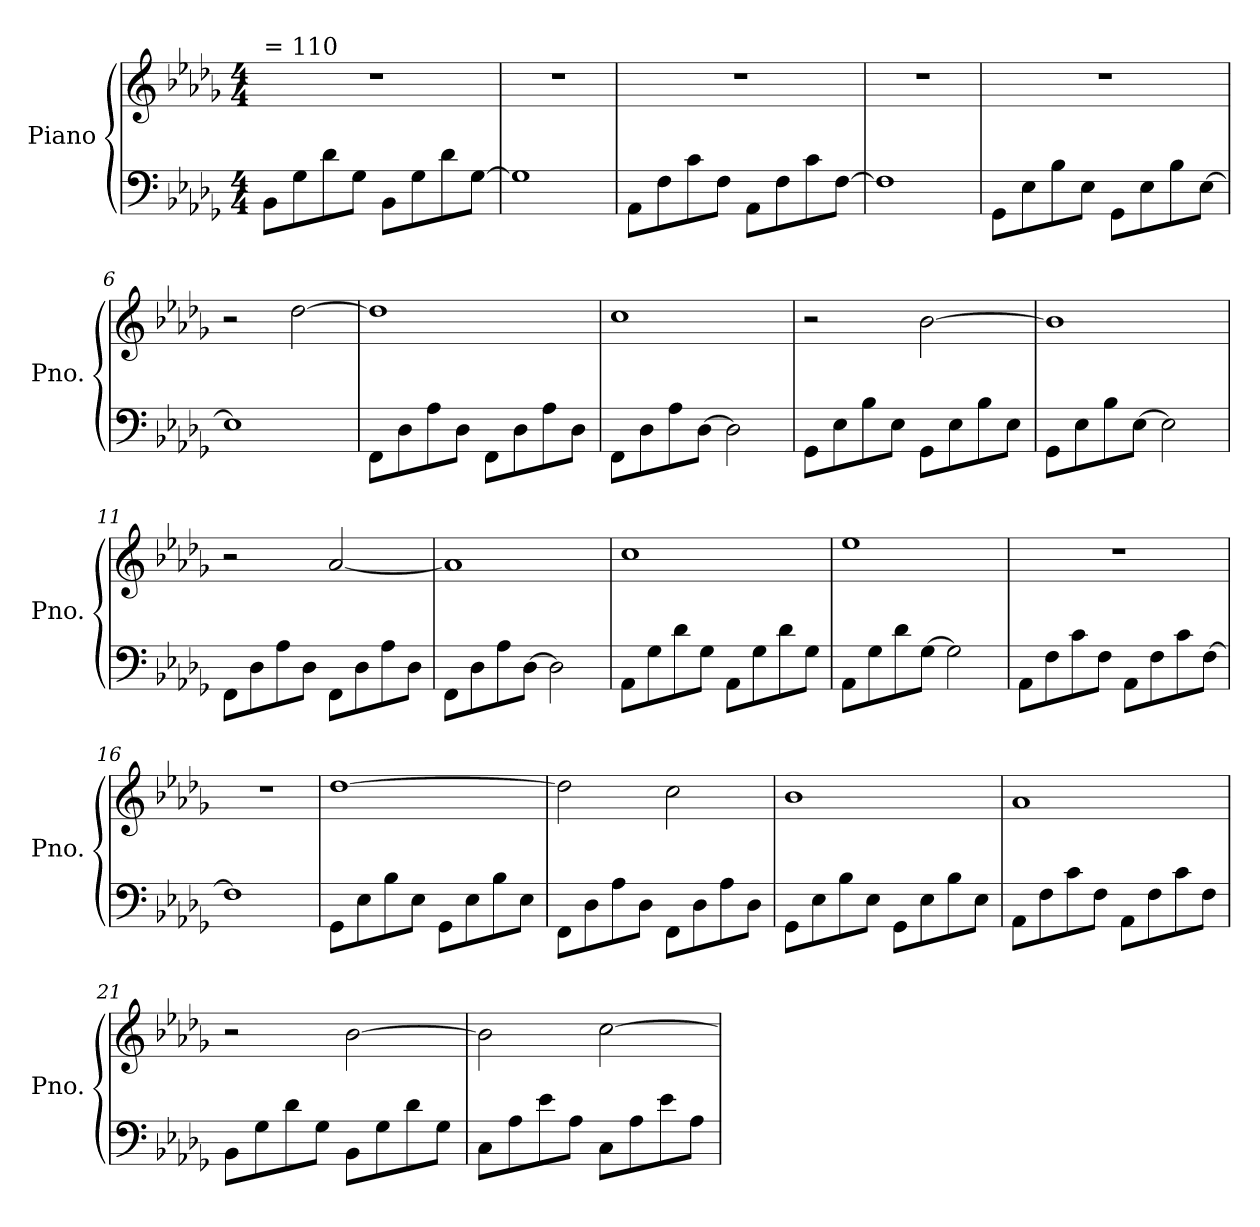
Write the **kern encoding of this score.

**kern	**kern
*part1	*part1
*staff2	*staff1
*I"Piano	*
*I'Pno.	*
*clefF4	*clefG2
*k[b-e-a-d-g-]	*k[b-e-a-d-g-]
*D-:	*D-:
*M4/4	*M4/4
=1	=1
!	!LO:TX:a:t== 110
8BB-\L	1r
8G-\	.
8d-\	.
8G-\J	.
8BB-\L	.
8G-\	.
8d-\	.
[8G-\J	.
=2	=2
1G-]	1r
=3	=3
8AA-\L	1r
8F\	.
8c\	.
8F\J	.
8AA-\L	.
8F\	.
8c\	.
[8F\J	.
=4	=4
1F]	1r
!!LO:LB:g=z
=5	=5
8GG-\L	1r
8E-\	.
8B-\	.
8E-\J	.
8GG-\L	.
8E-\	.
8B-\	.
[8E-\J	.
=6	=6
1E-]	2r
.	[2dd-\
=7	=7
8FF\L	1dd-]
8D-\	.
8A-\	.
8D-\J	.
8FF\L	.
8D-\	.
8A-\	.
8D-\J	.
=8	=8
8FF\L	1cc
8D-\	.
8A-\	.
[8D-\J	.
2D-\]	.
!!LO:LB:g=z
=9	=9
8GG-\L	2r
8E-\	.
8B-\	.
8E-\J	.
8GG-\L	[2b-\
8E-\	.
8B-\	.
8E-\J	.
=10	=10
8GG-\L	1b-]
8E-\	.
8B-\	.
[8E-\J	.
2E-\]	.
=11	=11
8FF\L	2r
8D-\	.
8A-\	.
8D-\J	.
8FF\L	[2a-/
8D-\	.
8A-\	.
8D-\J	.
=12	=12
8FF\L	1a-]
8D-\	.
8A-\	.
[8D-\J	.
2D-\]	.
!!LO:LB:g=z
=13	=13
8AA-\L	1cc
8G-\	.
8d-\	.
8G-\J	.
8AA-\L	.
8G-\	.
8d-\	.
8G-\J	.
=14	=14
8AA-\L	1ee-
8G-\	.
8d-\	.
[8G-\J	.
2G-\]	.
=15	=15
8AA-\L	1r
8F\	.
8c\	.
8F\J	.
8AA-\L	.
8F\	.
8c\	.
[8F\J	.
=16	=16
1F]	1r
!!LO:LB:g=z
=17	=17
8GG-\L	[1dd-
8E-\	.
8B-\	.
8E-\J	.
8GG-\L	.
8E-\	.
8B-\	.
8E-\J	.
=18	=18
8FF\L	2dd-\]
8D-\	.
8A-\	.
8D-\J	.
8FF\L	2cc\
8D-\	.
8A-\	.
8D-\J	.
=19	=19
8GG-\L	1b-
8E-\	.
8B-\	.
8E-\J	.
8GG-\L	.
8E-\	.
8B-\	.
8E-\J	.
=20	=20
8AA-\L	1a-
8F\	.
8c\	.
8F\J	.
8AA-\L	.
8F\	.
8c\	.
8F\J	.
!!LO:PB:g=z
=21	=21
8BB-\L	2r
8G-\	.
8d-\	.
8G-\J	.
8BB-\L	[2b-\
8G-\	.
8d-\	.
8G-\J	.
=22	=22
8C\L	2b-\]
8A-\	.
8e-\	.
8A-\J	.
8C\L	[2cc\
8A-\	.
8e-\	.
8A-\J	.
=	=
*-	*-
